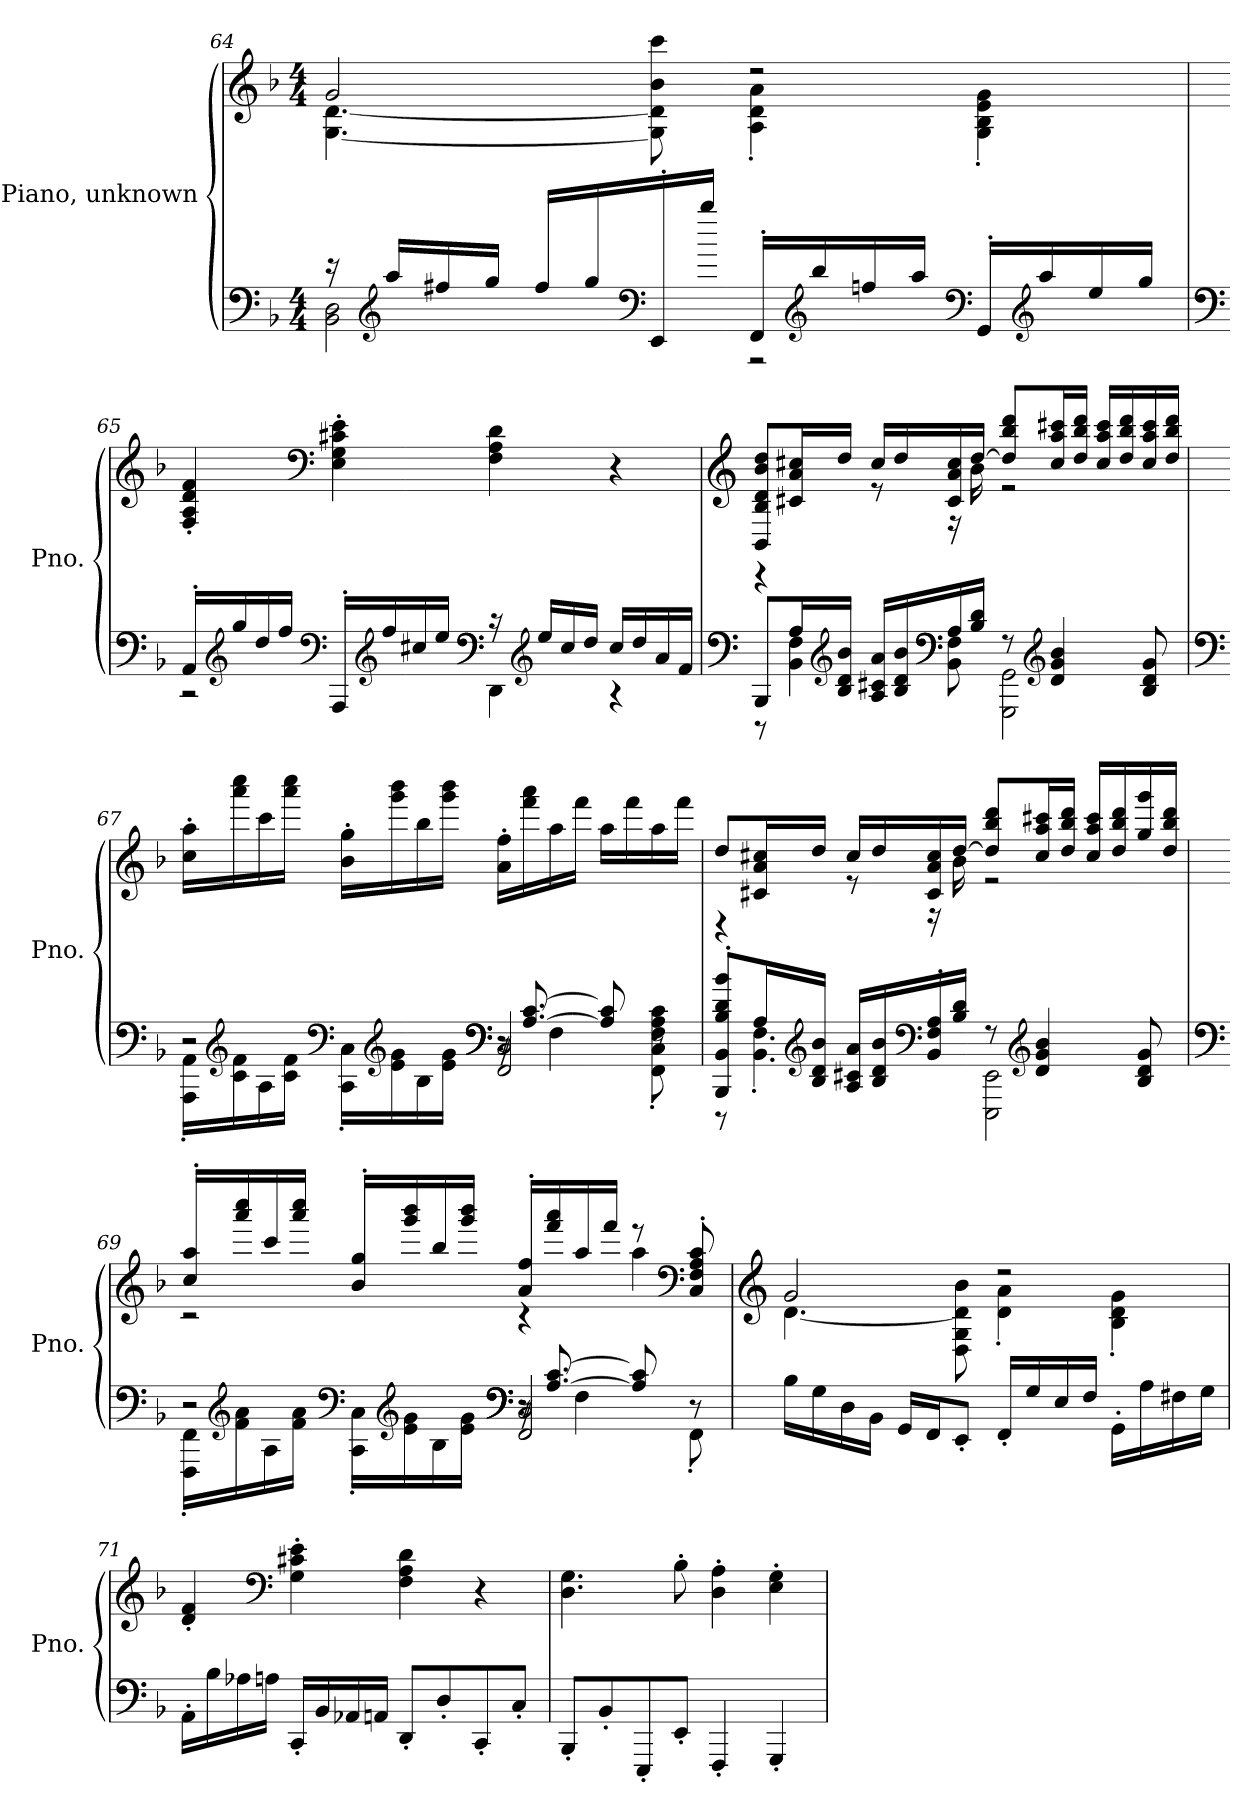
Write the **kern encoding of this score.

**kern	**kern
*part1	*part1
*staff2	*staff1
*I"Piano, unknown	*
*I'Pno.	*
!!LO:LB:g=z
*clefF4	*clefG2
*k[b-]	*k[b-]
*M4/4	*M4/4
=64	=64
*^	*^
16r	2BB-\ 2D\	2g/	[4.G\ [4.d\
*clefG2	*	*	*
16aa/LL	.	.	.
16ff#X/	.	.	.
16gg/JJ	.	.	.
16ff#/LL	.	.	.
16gg/	.	.	.
*clefF4	*	*	*
16EE'/	.	.	8G\] 8d\] 8b-\ 8ccc\
16bb-/JJ	.	.	.
16FF'/LL	2r	2r	4A\' 4d\' 4a\'
*clefG2	*	*	*
16bb-/	.	.	.
16ffn/	.	.	.
16aa/JJ	.	.	.
*clefF4	*	*	*
16GG'/LL	.	.	4G\' 4B-\' 4e\' 4g\'
*clefG2	*	*	*
16aa/	.	.	.
16ee/	.	.	.
16gg/JJ	.	.	.
*	*	*v	*v
!!LO:LB:g=z
=65	=65	=65
*clefF4	*	*
16AA'/LL	2r	4F/' 4A/' 4d/' 4f/'
*clefG2	*	*
16gg/	.	.
16dd/	.	.
16ff/JJ	.	.
*clefF4	*	*clefF4
16AAA'/LL	.	4E\' 4G\' 4c#X\' 4e\'
*clefG2	*	*
16ff/	.	.
16cc#X/	.	.
16ee/JJ	.	.
*clefF4	*	*
16r	4DD\	4F\ 4A\ 4d\
*clefG2	*	*
16ee/LL	.	.
16cc#/	.	.
16dd/JJ	.	.
16cc#/LL	4r	4r
16dd/	.	.
16a/	.	.
16f/JJ	.	.
!!LO:LB:g=z
=66	=66	=66
*clefF4	*	*clefG2
*	*	*^
8BBB-/L	8r	8BB-/ 8B-/ 8d/ 8b-/ 8dd/L	4r
16A/L	4BB-\ 4F\	16c#X/ 16a/ 16cc#X/L	.
*clefG2	*	*	*
16B-/ 16d/ 16b-/JJ	.	16dd/JJ	.
16A/ 16c#X/ 16a/LL	.	16cc#/LL	8r
16B-/ 16d/ 16b-/	.	16dd/	.
*clefF4	*	*	*
16A/	8BB-\ 8F\	16c#/ 16a/ 16cc#/	16r
16B-/ 16d/JJ	.	[16dd/JJ	16b-\
8r	2GGG\ 2GG\	8dd/] 8bb-/ 8ddd/L	2r
*clefG2	*	*	*
4d/ 4g/ 4b-/	.	16cc#/ 16aa/ 16ccc#X/L	.
.	.	16dd/ 16bb-/ 16ddd/JJ	.
.	.	16cc#/ 16aa/ 16ccc#/LL	.
.	.	16dd/ 16bb-/ 16ddd/	.
8B-/ 8d/ 8g/	.	16cc#/ 16aa/ 16ccc#/	.
.	.	16dd/ 16bb-/ 16ddd/JJ	.
*v	*v	*	*
*	*v	*v
!!LO:PB:g=z
=67	=67
*clefF4	*
*^	*
*	*^	*
2r	16AAA\' 16AA\'LL	2r	16cc\' 16aa\'LL
*clefG2	*	*	*
.	16c\ 16f\	.	16aaa\ 16cccc\
.	16A\	.	16ccc\
.	16c\ 16f\JJ	.	16aaa\ 16cccc\JJ
*clefF4	*	*	*
.	16CC\' 16C\'LL	.	16b-\' 16gg\'LL
*clefG2	*	*	*
.	16e\ 16g\	.	16ggg\ 16bbb-\
.	16B-\	.	16bb-\
.	16e\ 16g\JJ	.	16ggg\ 16bbb-\JJ
*clefF4	*	*	*
16r	8r	2FF/ 2C/	16a\' 16ff\'LL
[8.A/ [8.c/	.	.	16fff\ 16aaa\
.	4F\	.	16aa\
.	.	.	16fff\JJ
8A/] 8c/]	.	.	16aa\LL
.	.	.	16fff\
8r	8FF\' 8C\' 8F\' 8A\' 8c\'	.	16aa\
.	.	.	16fff\JJ
*	*v	*v	*
!!LO:LB:g=z
=68	=68	=68
*	*	*^
8BBB-/' 8BB-/' 8B-/' 8d/' 8b-/'L	8r	8dd/L	4r
16A/L	4.BB-\' 4.F\'	16c#X/ 16a/ 16cc#X/L	.
*clefG2	*	*	*
16B-/ 16d/ 16b-/JJ	.	16dd/JJ	.
16A/ 16c#X/ 16a/LL	.	16cc#/LL	8r
16B-/ 16d/ 16b-/	.	16dd/	.
*clefF4	*	*	*
16BB-/' 16F/' 16A/'	.	16c#/ 16a/ 16cc#/	16r
16B-/ 16d/JJ	.	[16dd/JJ	16b-\
8r	2EEE\ 2EE\	8dd/] 8bb-/ 8ddd/L	2r
*clefG2	*	*	*
4d/ 4g/ 4b-/	.	16cc#/ 16aa/ 16ccc#X/L	.
.	.	16dd/ 16bb-/ 16ddd/JJ	.
.	.	16cc#/ 16aa/ 16ccc#/LL	.
.	.	16dd/ 16bb-/ 16ddd/	.
8B-/ 8d/ 8g/	.	16gg/ 16ggg/	.
.	.	16dd/ 16bb-/ 16ddd/JJ	.
*v	*v	*	*
!!LO:LB:g=z	!!
=69	=69	=69
*clefF4	*	*
*^	*	*
*	*^	*	*
2r	16FFF\' 16FF\'LL	2r	16cc/' 16aa/'LL	2r
*clefG2	*	*	*	*
.	16f\ 16a\	.	16aaa/ 16cccc/	.
.	16A\	.	16ccc/	.
.	16f\ 16a\JJ	.	16aaa/ 16cccc/JJ	.
*clefF4	*	*	*	*
.	16CC\' 16C\'LL	.	16b-/' 16gg/'LL	.
*clefG2	*	*	*	*
.	16e\ 16g\	.	16ggg/ 16bbb-/	.
.	16B-\	.	16bb-/	.
.	16e\ 16g\JJ	.	16ggg/ 16bbb-/JJ	.
*clefF4	*	*	*	*
16r	8r	2FF/ 2C/	16a/' 16ff/'LL	4r
[8.A/ [8.c/	.	.	16fff/ 16aaa/	.
.	4F\	.	16aa/	.
.	.	.	16fff/JJ	.
8A/] 8c/]	.	.	8r	4aa\
*	*	*	*clefF4	*
8r	8FF'\	.	8C/' 8F/' 8A/' 8c/'	.
*v	*v	*v	*	*
=70	=70	=70
*	*clefG2	*
16B-\LL	2g/	[4.d\
16G\	.	.
16D\	.	.
16BB-\JJ	.	.
16GG/LL	.	.
16FF/J	.	.
8EE'/J	.	8D\ 8G\ 8d\] 8b-\
16FF'/LL	2r	4d\' 4a\'
16G/	.	.
16E/	.	.
16F/JJ	.	.
16GG'\LL	.	4B-\' 4d\' 4g\'
16A\	.	.
16F#X\	.	.
16G\JJ	.	.
*	*v	*v
!!LO:LB:g=z
=71	=71
16AA'\LL	4d/' 4f/'
16B-\	.
16A-X\	.
16An\JJ	.
*	*clefF4
16CC'/LL	4G\' 4c#X\' 4e\'
16BB-/	.
16AA-X/	.
16AAn/JJ	.
8DD'/L	4F\ 4A\ 4d\
8D'/	.
8CC'/	4r
8C'/J	.
=72	=72
8BBB-'/L	4.D\ 4.G\
8BB-'/	.
8EEE'/	.
8EE'/J	8B-'\
4FFF'/	4D\' 4A\'
4GGG'/	4E\' 4G\'
=	=
*-	*-
